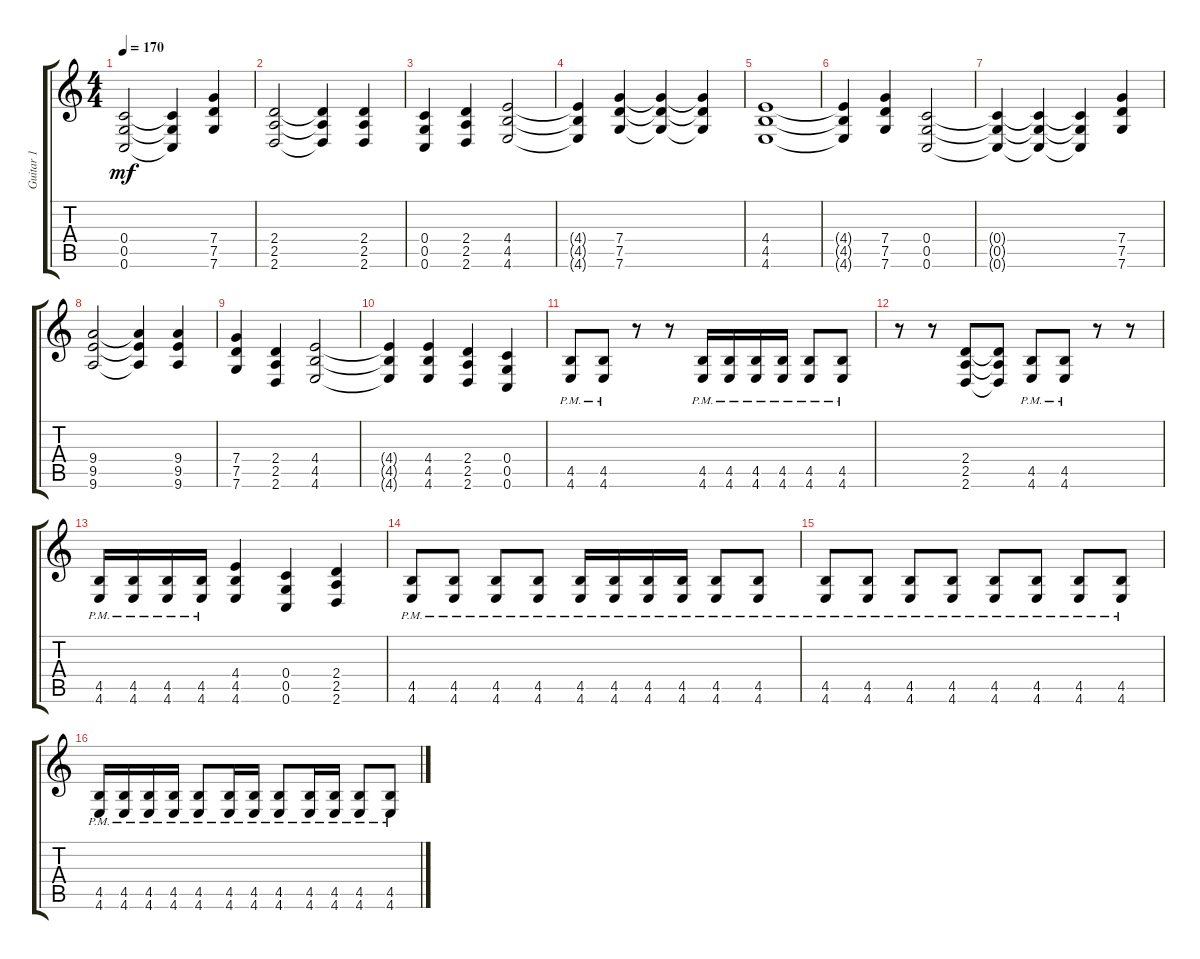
\track ("Guitar 1" "Guitar 1") {instrument overdrivenguitar}
\staff {score tabs}
\tuning (D4 A3 F3 C3 G2 C2) {hide}
\ts (4 4)
\tempo 170
\clef g2
\ks c
(0.4{t} 0.5{t} 0.6{t}).2{dy mf} (0.4{t} 0.5{t} 0.6{t}).4 (7.4 7.5 7.6).4 |
(2.4 2.5 2.6).2 (2.4{t} 2.5{t} 2.6{t}).4 (2.4 2.5 2.6).4 |
(0.4 0.5 0.6).4 (2.4 2.5 2.6).4 (4.4 4.5 4.6).2 |
(4.4{t} 4.5{t} 4.6{t}).4 (7.4 7.5 7.6).4 (7.4{t} 7.5{t} 7.6{t}).4 (7.4{t} 7.5{t} 7.6{t}).4 |
(4.4 4.5 4.6).1 |
(4.4{t} 4.5{t} 4.6{t}).4 (7.4 7.5 7.6).4 (0.4 0.5 0.6).2 |
(0.4{t} 0.5{t} 0.6{t}).4 (0.4{t} 0.5{t} 0.6{t}).4 (0.4{t} 0.5{t} 0.6{t}).4 (7.4 7.5 7.6).4 |
(9.4 9.5 9.6).2 (9.4{t} 9.5{t} 9.6{t}).4 (9.4 9.5 9.6).4 |
(7.4 7.5 7.6).4 (2.4 2.5 2.6).4 (4.4 4.5 4.6).2 |
(4.4{t} 4.5{t} 4.6{t}).4 (4.4 4.5 4.6).4 (2.4 2.5 2.6).4 (0.4 0.5 0.6).4 |
(4.5{pm} 4.6{pm}).8 (4.5{pm} 4.6{pm}).8 r.8 r.8 (4.5{pm} 4.6{pm}).16 (4.5{pm} 4.6{pm}).16 (4.5{pm} 4.6{pm}).16 (4.5{pm} 4.6{pm}).16 (4.5{pm} 4.6{pm}).8 (4.5{pm} 4.6{pm}).8 |
r.8 r.8 (2.4 2.5 2.6).8 (2.4{t} 2.5{t} 2.6{t}).8 (4.5{pm} 4.6{pm}).8 (4.5{pm} 4.6{pm}).8 r.8 r.8 |
(4.5{pm} 4.6{pm}).16 (4.5{pm} 4.6{pm}).16 (4.5{pm} 4.6{pm}).16 (4.5{pm} 4.6{pm}).16 (4.4 4.5 4.6).4 (0.4 0.5 0.6).4 (2.4 2.5 2.6).4 |
(4.5{pm} 4.6{pm}).8 (4.5{pm} 4.6{pm}).8 (4.5{pm} 4.6{pm}).8 (4.5{pm} 4.6{pm}).8 (4.5{pm} 4.6{pm}).16 (4.5{pm} 4.6{pm}).16 (4.5{pm} 4.6{pm}).16 (4.5{pm} 4.6{pm}).16 (4.5{pm} 4.6{pm}).8 (4.5{pm} 4.6{pm}).8 |
(4.5{pm} 4.6{pm}).8 (4.5{pm} 4.6{pm}).8 (4.5{pm} 4.6{pm}).8 (4.5{pm} 4.6{pm}).8 (4.5{pm} 4.6{pm}).8 (4.5{pm} 4.6{pm}).8 (4.5{pm} 4.6{pm}).8 (4.5{pm} 4.6{pm}).8 |
(4.5{pm} 4.6{pm}).16 (4.5{pm} 4.6{pm}).16 (4.5{pm} 4.6{pm}).16 (4.5{pm} 4.6{pm}).16 (4.5{pm} 4.6{pm}).8 (4.5{pm} 4.6{pm}).16 (4.5{pm} 4.6{pm}).16 (4.5{pm} 4.6{pm}).8 (4.5{pm} 4.6{pm}).16 (4.5{pm} 4.6{pm}).16 (4.5{pm} 4.6{pm}).8 (4.5{pm} 4.6{pm}).8
